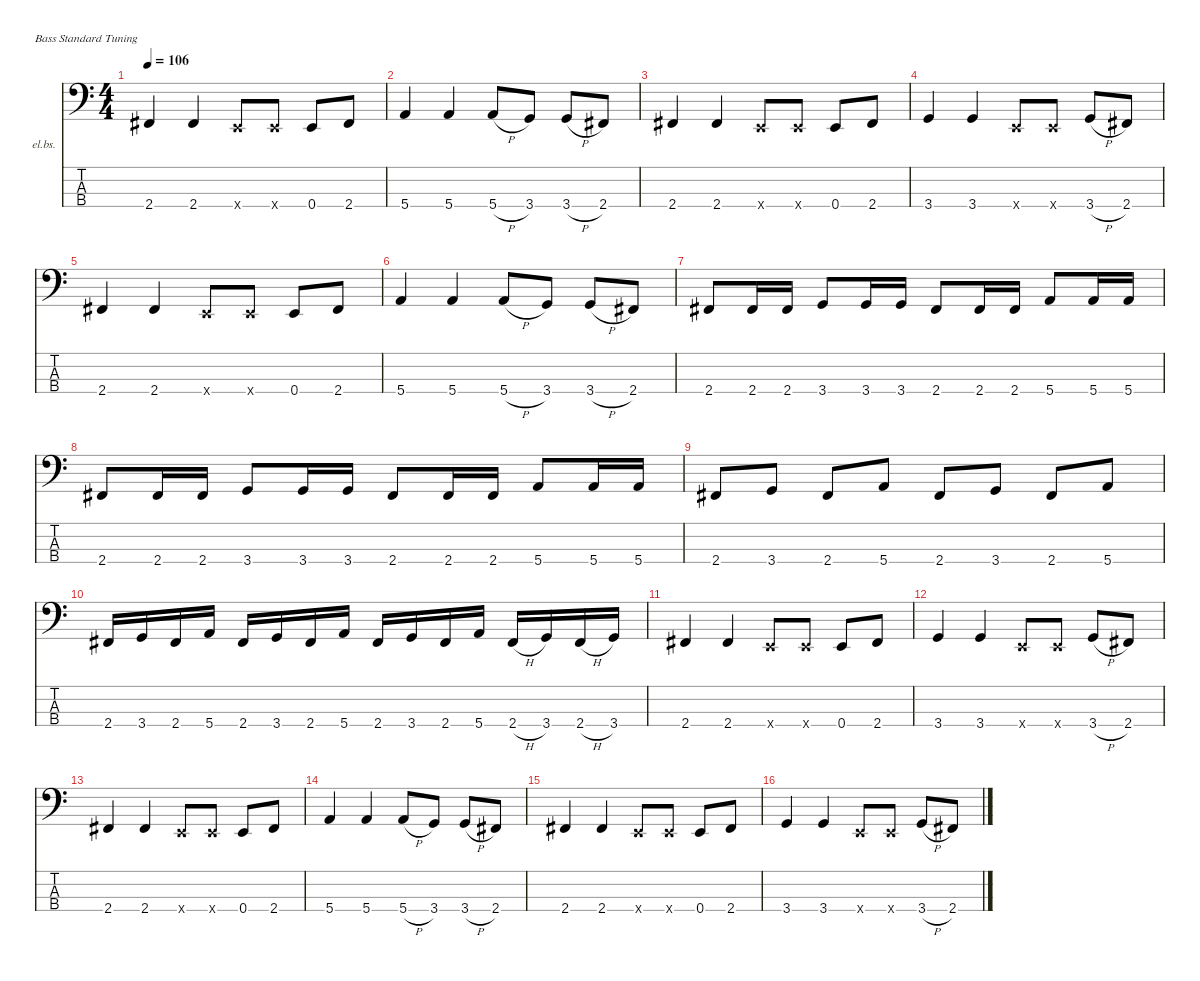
\defaultSystemsLayout 4
\hideDynamics
\bracketExtendMode nobrackets
\firstSystemTrackNameOrientation horizontal
\otherSystemsTrackNameOrientation horizontal
\track ("Jason  Newsted" "el.bs.") {instrument electricbasspick}
\staff {score tabs}
\tuning (G2 D2 A1 E1)
\ts (4 4)
\tempo 106
\clef f4
\ks c
2.4{acc #}.4{dy f} 2.4{acc #}.4 0.4{x}.8 0.4{x}.8 0.4.8 2.4{acc #}.8 |
5.4.4 5.4.4 5.4{h}.8 3.4.8 3.4{h}.8 2.4{acc #}.8 |
2.4{acc #}.4 2.4{acc #}.4 0.4{x}.8 0.4{x}.8 0.4.8 2.4{acc #}.8 |
3.4.4 3.4.4 0.4{x}.8 0.4{x}.8 3.4{h}.8 2.4{acc #}.8 |
2.4{acc #}.4 2.4{acc #}.4 0.4{x}.8 0.4{x}.8 0.4.8 2.4{acc #}.8 |
5.4.4 5.4.4 5.4{h}.8 3.4.8 3.4{h}.8 2.4{acc #}.8 |
2.4{acc #}.8 2.4{acc #}.16 2.4{acc #}.16 3.4.8 3.4.16 3.4.16 2.4{acc #}.8 2.4{acc #}.16 2.4{acc #}.16 5.4.8 5.4.16 5.4.16 |
2.4{acc #}.8 2.4{acc #}.16 2.4{acc #}.16 3.4.8 3.4.16 3.4.16 2.4{acc #}.8 2.4{acc #}.16 2.4{acc #}.16 5.4.8 5.4.16 5.4.16 |
2.4{acc #}.8 3.4.8 2.4{acc #}.8 5.4.8 2.4{acc #}.8 3.4.8 2.4{acc #}.8 5.4.8 |
2.4{acc #}.16 3.4.16 2.4{acc #}.16 5.4.16 2.4{acc #}.16 3.4.16 2.4{acc #}.16 5.4.16 2.4{acc #}.16 3.4.16 2.4{acc #}.16 5.4.16 2.4{h acc #}.16 3.4.16 2.4{h acc #}.16 3.4.16 |
2.4{acc #}.4 2.4{acc #}.4 0.4{x}.8 0.4{x}.8 0.4.8 2.4{acc #}.8 |
3.4.4 3.4.4 0.4{x}.8 0.4{x}.8 3.4{h}.8 2.4{acc #}.8 |
2.4{acc #}.4 2.4{acc #}.4 0.4{x}.8 0.4{x}.8 0.4.8 2.4{acc #}.8 |
5.4.4 5.4.4 5.4{h}.8 3.4.8 3.4{h}.8 2.4{acc #}.8 |
2.4{acc #}.4 2.4{acc #}.4 0.4{x}.8 0.4{x}.8 0.4.8 2.4{acc #}.8 |
3.4.4 3.4.4 0.4{x}.8 0.4{x}.8 3.4{h}.8 2.4{acc #}.8
